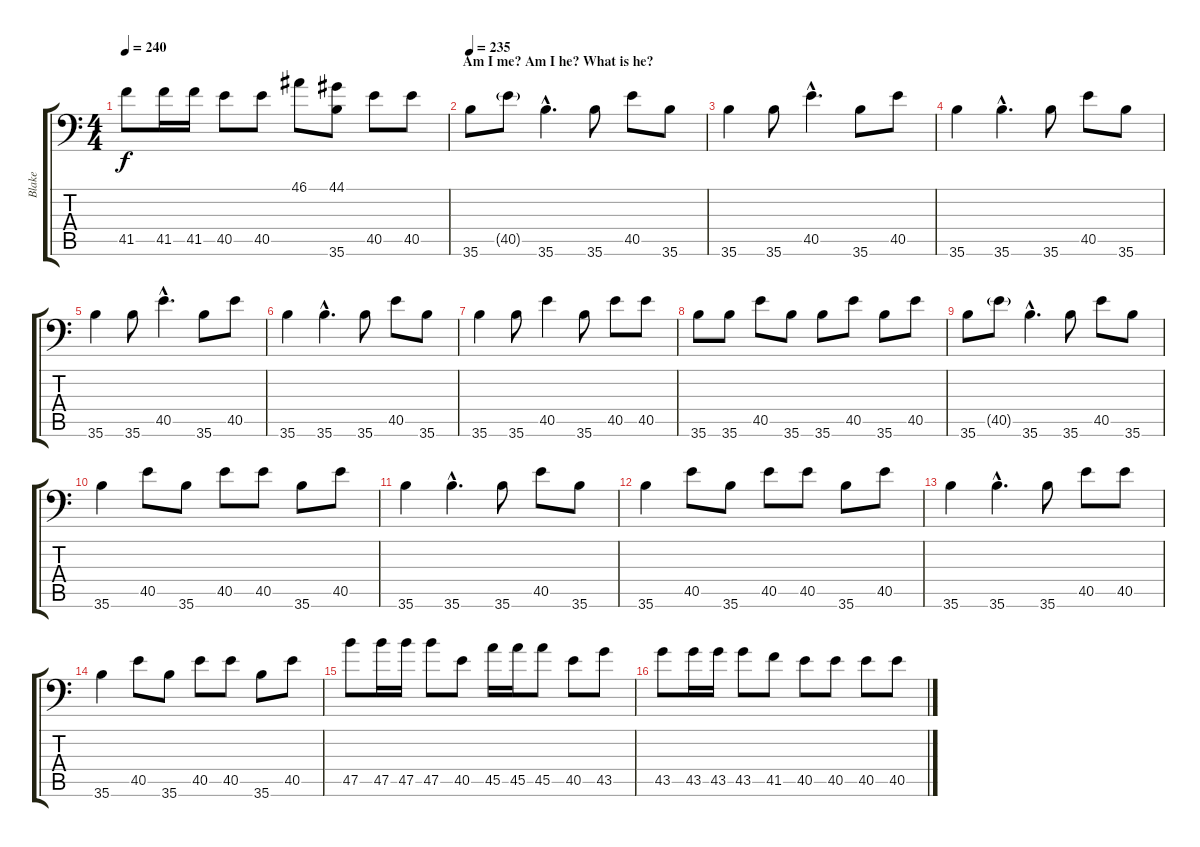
\track ("Blake" "Blake") {instrument acousticgrandpiano}
\staff {score tabs}
\tuning (C-1 C-1 C-1 C-1 C-1 C-1) {hide}
\ts (4 4)
\tempo 240
\clef f4
\ks c
41.5.8{dy f} 41.5.16 41.5.16 40.5.8 40.5.8 46.1.8 (44.1 35.6).8 40.5.8 40.5.8 |
\section ("" "Am I me? Am I he? What is he?")
\tempo 235
35.6.8 40.5{g}.8 35.6{hac}.4{d} 35.6.8 40.5.8 35.6.8 |
35.6.4 35.6.8 40.5{hac}.4{d} 35.6.8 40.5.8 |
35.6.4 35.6{hac}.4{d} 35.6.8 40.5.8 35.6.8 |
35.6.4 35.6.8 40.5{hac}.4{d} 35.6.8 40.5.8 |
35.6.4 35.6{hac}.4{d} 35.6.8 40.5.8 35.6.8 |
35.6.4 35.6.8 40.5.4 35.6.8 40.5.8 40.5.8 |
35.6.8 35.6.8 40.5.8 35.6.8 35.6.8 40.5.8 35.6.8 40.5.8 |
35.6.8 40.5{g}.8 35.6{hac}.4{d} 35.6.8 40.5.8 35.6.8 |
35.6.4 40.5.8 35.6.8 40.5.8 40.5.8 35.6.8 40.5.8 |
35.6.4 35.6{hac}.4{d} 35.6.8 40.5.8 35.6.8 |
35.6.4 40.5.8 35.6.8 40.5.8 40.5.8 35.6.8 40.5.8 |
35.6.4 35.6{hac}.4{d} 35.6.8 40.5.8 40.5.8 |
35.6.4 40.5.8 35.6.8 40.5.8 40.5.8 35.6.8 40.5.8 |
47.5.8 47.5.16 47.5.16 47.5.8 40.5.8 45.5.16 45.5.16 45.5.8 40.5.8 43.5.8 |
43.5.8 43.5.16 43.5.16 43.5.8 41.5.8 40.5.8 40.5.8 40.5.8 40.5.8
